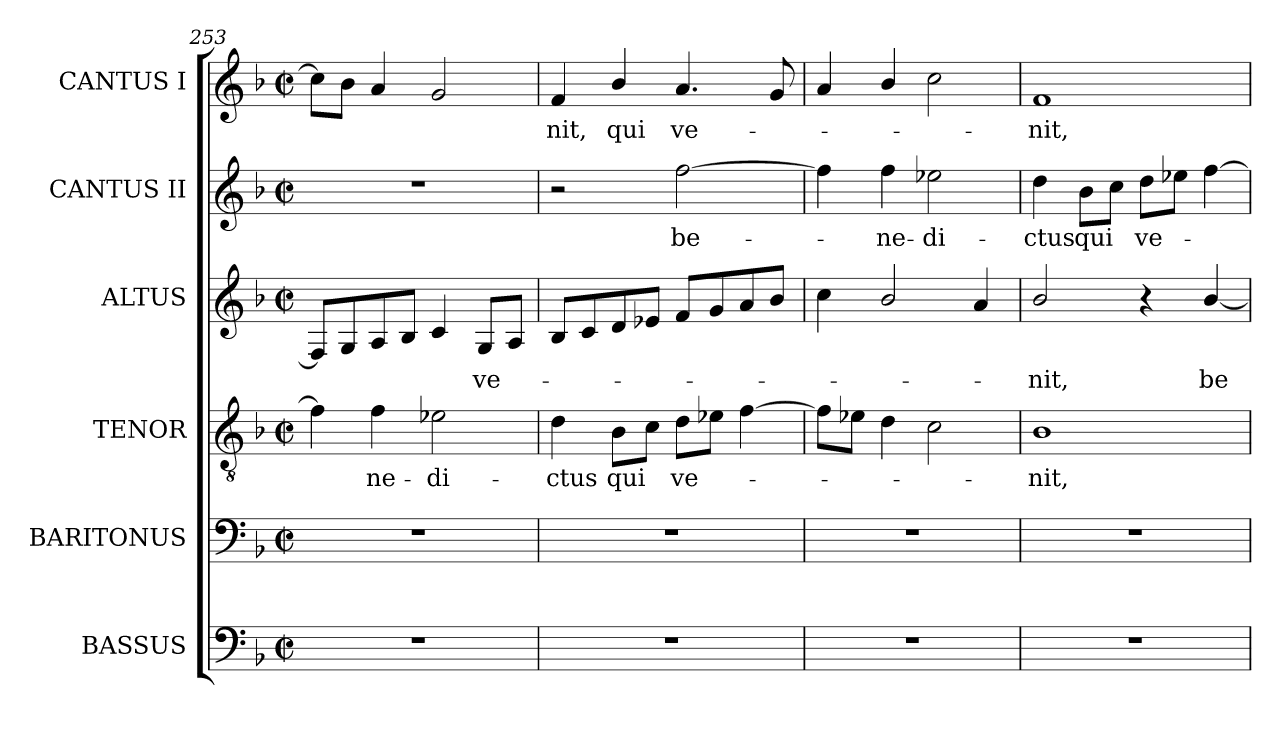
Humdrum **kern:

**kern	**kern	**kern	**text	**kern	**text	**kern	**text	**kern	**text
*part6	*part5	*part4	*part4	*part3	*part3	*part2	*part2	*part1	*part1
*staff6	*staff5	*staff4	*staff4	*staff3	*staff3	*staff2	*staff2	*staff1	*staff1
*I"BASSUS	*I"BARITONUS	*I"TENOR	*	*I"ALTUS	*	*I"CANTUS II	*	*I"CANTUS I	*
*I'B.	*I'Bar.	*I'T.	*	*I'A.	*	*	*	*	*
*clefF4	*clefF4	*clefGv2	*	*clefG2	*	*clefG2	*	*clefG2	*
*	*	*ITrd7c12	*	*	*	*	*	*	*
*k[b-]	*k[b-]	*k[b-]	*	*k[b-]	*	*k[b-]	*	*k[b-]	*
*F:	*F:	*F:	*	*F:	*	*F:	*	*F:	*
*M2/2	*M2/2	*M2/2	*	*M2/2	*	*M2/2	*	*M2/2	*
*met(c|)	*met(c|)	*met(c|)	*	*met(c|)	*	*met(c|)	*	*met(c|)	*
=253	=253	=253	=253	=253	=253	=253	=253	=253	=253
1r	1r	4Fi\]	.	8Fi/L]	.	1r	.	8cci\L]	.
.	.	.	.	8Gi/	.	.	.	8b-i\J	.
!	!	!	!LO:LY:b:color=#000000	!	!	!	!	!	!
.	.	4Fi\	-ne-	8Ai/	.	.	.	4ai/	.
.	.	.	.	8B-i/J	.	.	.	.	.
!	!	!	!LO:LY:b:color=#000000	!	!	!	!	!	!
.	.	2E-Xi\	-di-	4ci/	.	.	.	2gi/	.
!	!	!	!	!	!LO:LY:b:color=#000000	!	!	!	!
.	.	.	.	8Gi/L	ve-	.	.	.	.
.	.	.	.	8Ai/J	.	.	.	.	.
=254	=254	=254	=254	=254	=254	=254	=254	=254	=254
!	!	!	!LO:LY:b:color=#000000	!	!	!	!	!	!
!	!	!	!	!	!	!	!	!	!LO:LY:b:color=#000000
1r	1r	4Di\	-ctus	8B-i/L	.	2r	.	4fi/	-nit,
.	.	.	.	8ci/	.	.	.	.	.
!	!	!	!LO:LY:b:color=#000000	!	!	!	!	!	!
!	!	!	!	!	!	!	!	!	!LO:LY:b:color=#000000
.	.	8BB-i\L	qui	8di/	.	.	.	4b-i/	qui
.	.	8Ci\J	.	8e-Xi/J	.	.	.	.	.
!	!	!	!LO:LY:b:color=#000000	!	!	!	!	!	!
!	!	!	!	!	!	!	!LO:LY:b:color=#000000	!	!
!	!	!	!	!	!	!	!	!	!LO:LY:b:color=#000000
.	.	8Di\L	ve-	8fi/L	.	[2ffi\	be-	4.ai/	ve-
.	.	8E-Xi\J	.	8gi/	.	.	.	.	.
.	.	[4Fi\	.	8ai/	.	.	.	.	.
.	.	.	.	8b-i/J	.	.	.	8gi/	.
=255	=255	=255	=255	=255	=255	=255	=255	=255	=255
1r	1r	8Fi\L]	.	4cci\	.	4ffi\]	.	4ai/	.
.	.	8E-Xi\J	.	.	.	.	.	.	.
!	!	!	!	!	!	!	!LO:LY:b:color=#000000	!	!
.	.	4Di\	.	2b-i/	.	4ffi\	-ne-	4b-i/	.
!	!	!	!	!	!	!	!LO:LY:b:color=#000000	!	!
.	.	2Ci\	.	.	.	2ee-Xi\	-di-	2cci\	.
.	.	.	.	4ai/	.	.	.	.	.
!!LO:LB:g=z
=256	=256	=256	=256	=256	=256	=256	=256	=256	=256
!	!	!	!LO:LY:b:color=#000000	!	!	!	!	!	!
!	!	!	!	!	!LO:LY:b:color=#000000	!	!	!	!
!	!	!	!	!	!	!	!LO:LY:b:color=#000000	!	!
!	!	!	!	!	!	!	!	!	!LO:LY:b:color=#000000
1r	1r	1BB-i	-nit,	2b-i/	-nit,	4ddi\	-ctus	1fi	-nit,
!	!	!	!	!	!	!	!LO:LY:b:color=#000000	!	!
.	.	.	.	.	.	8b-i\L	qui	.	.
.	.	.	.	.	.	8cci\J	.	.	.
!	!	!	!	!	!	!	!LO:LY:b:color=#000000	!	!
.	.	.	.	4r	.	8ddi\L	ve-	.	.
.	.	.	.	.	.	8ee-Xi\J	.	.	.
!	!	!	!	!	!LO:LY:b:color=#000000	!	!	!	!
.	.	.	.	[4b-i/	be-	[4ffi\	.	.	.
=	=	=	=	=	=	=	=	=	=
*-	*-	*-	*-	*-	*-	*-	*-	*-	*-
